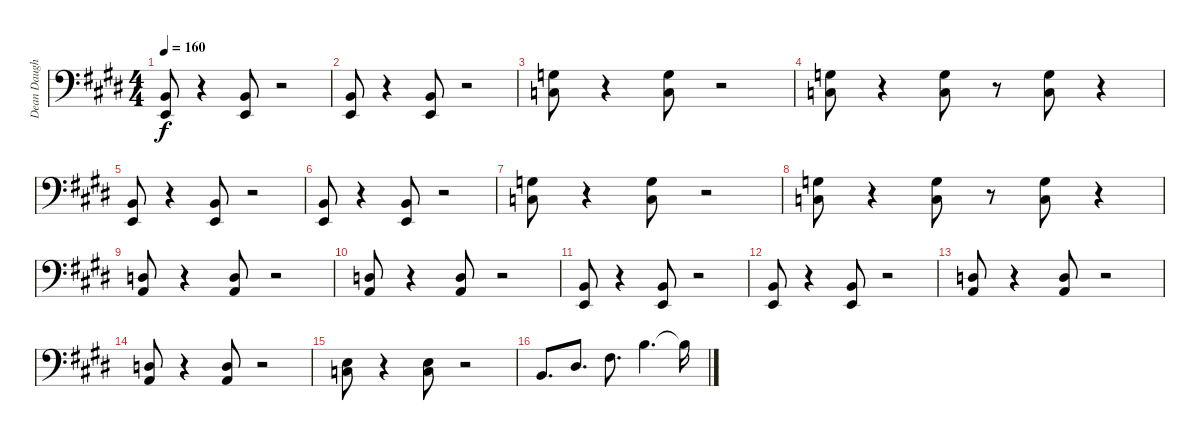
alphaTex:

\track ("Dean Daughtry Keyboards LH" "Dean Daugh") {instrument honkytonkpiano}
\staff {score}
\tuning (G2 D2 A1 E1) {hide}
\ts (4 4)
\tempo 160
\clef f4
\ks e
(4.1 2.2).8{dy f} r.4 (4.1 2.2).8 r.2 |
(4.1 2.2).8 r.4 (4.1 2.2).8 r.2 |
(12.1 10.2).8 r.4 (12.1 10.2).8 r.2 |
(12.1 10.2).8 r.4 (12.1 10.2).8 r.8 (12.1 10.2).8 r.4 |
(9.2 7.3).8 r.4 (9.2 7.3).8 r.2 |
(9.2 7.3).8 r.4 (9.2 7.3).8 r.2 |
(12.1 10.2).8 r.4 (12.1 10.2).8 r.2 |
(12.1 10.2).8 r.4 (12.1 10.2).8 r.8 (12.1 10.2).8 r.4 |
(12.2 12.3).8 r.4 (12.2 12.3).8 r.2 |
(12.2 12.3).8 r.4 (12.2 12.3).8 r.2 |
(14.3 12.4).8 r.4 (14.3 12.4).8 r.2 |
(14.3 12.4).8 r.4 (14.3 12.4).8 r.2 |
(12.2 12.3).8 r.4 (12.2 12.3).8 r.2 |
(12.2 12.3).8 r.4 (12.2 12.3).8 r.2 |
(9.1 10.2).8 r.4 (9.1 10.2).8 r.2 |
9.2.8{d} 8.1.8{d} 11.1.8{d} 16.1.4{d} 16.1{t}.16
